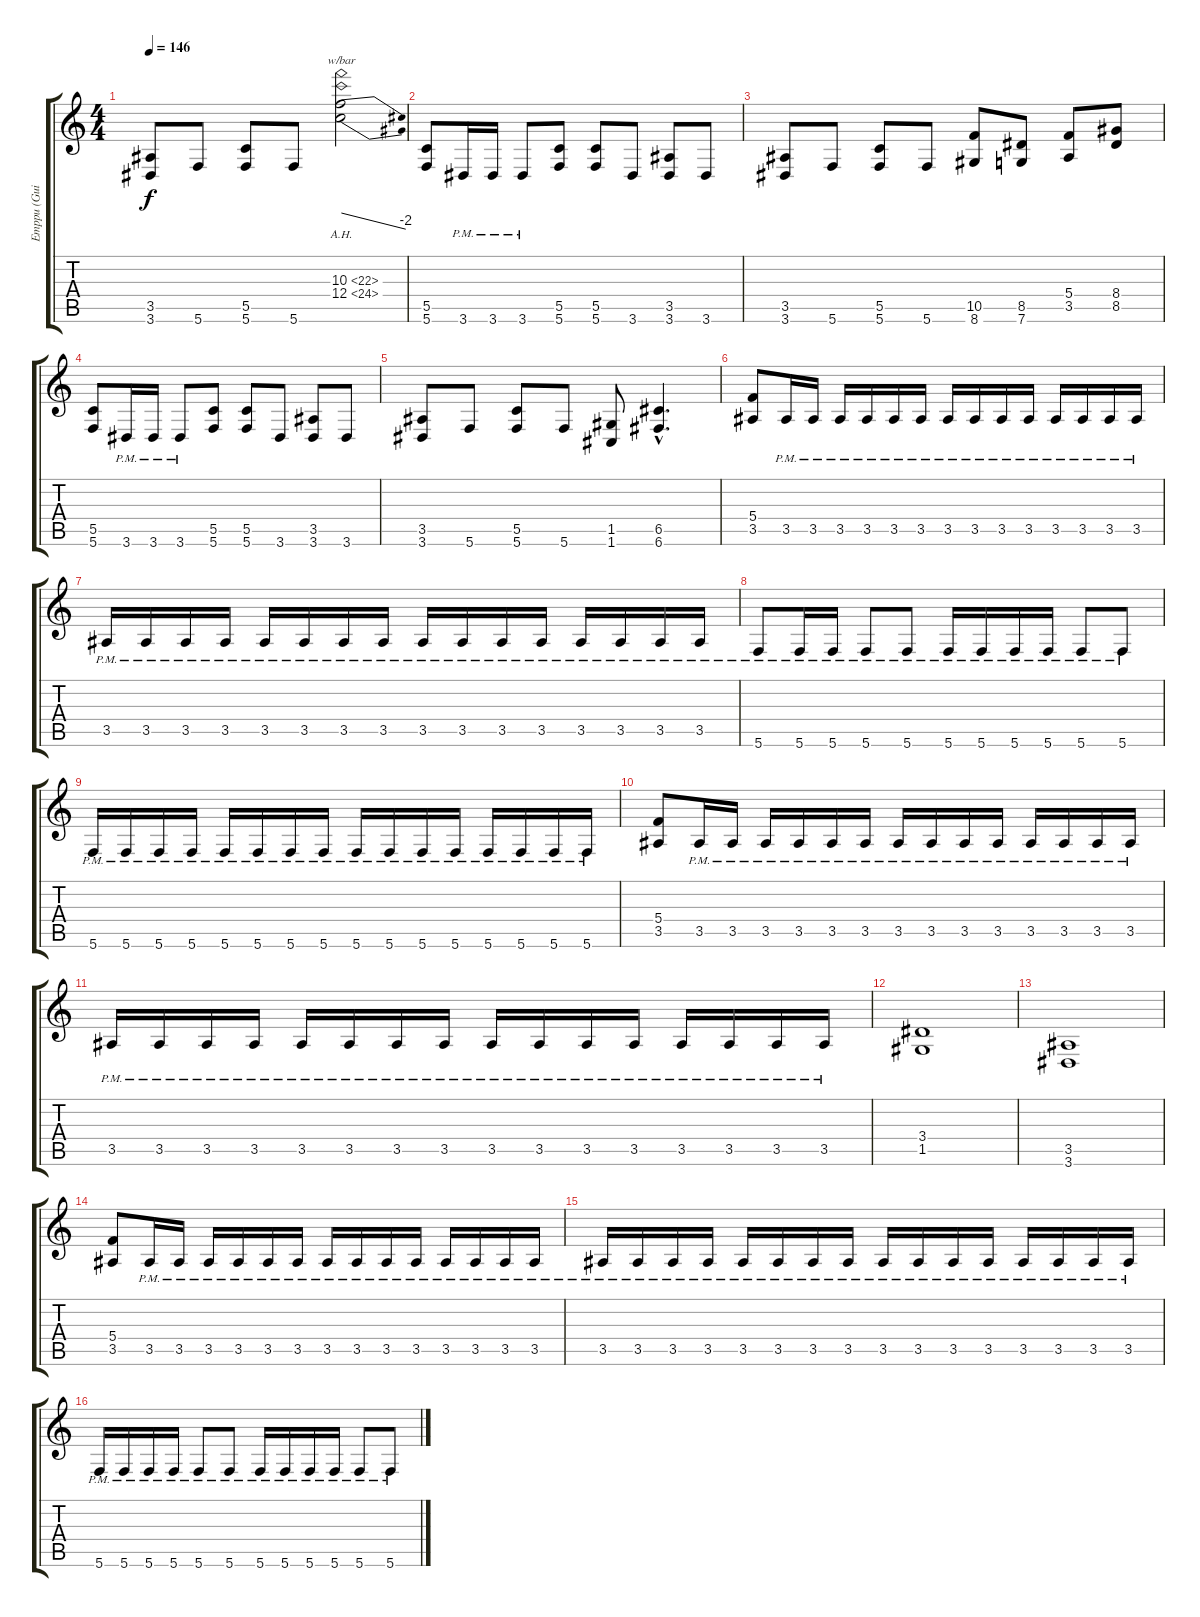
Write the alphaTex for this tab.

\track ("Emppu (Guitar)" "Emppu (Gui") {instrument distortionguitar}
\staff {score tabs}
\tuning (E4 C4 G3 C3 G2 C2) {hide}
\ts (4 4)
\tempo 146
\clef g2
\ks c
(3.5 3.6).8{dy f} 5.6.8 (5.5 5.6).8 5.6.8 (10.3{ah 12} 12.4{ah 12}).2{tbe (dive default 0 0 60 -8)} |
(5.5 5.6).8 3.6{pm}.16 3.6{pm}.16 3.6{pm}.8 (5.5 5.6).8 (5.5 5.6).8 3.6.8 (3.5 3.6).8 3.6.8 |
(3.5 3.6).8 5.6.8 (5.5 5.6).8 5.6.8 (10.5 8.6).8 (8.5 7.6).8 (5.4 3.5).8 (8.4 8.5).8 |
(5.5 5.6).8 3.6{pm}.16 3.6{pm}.16 3.6{pm}.8 (5.5 5.6).8 (5.5 5.6).8 3.6.8 (3.5 3.6).8 3.6.8 |
(3.5 3.6).8 5.6.8 (5.5 5.6).8 5.6.8 (1.5 1.6).8 (6.5{hac} 6.6{hac}).4{d} |
(5.4 3.5).8 3.5{pm}.16 3.5{pm}.16 3.5{pm}.16 3.5{pm}.16 3.5{pm}.16 3.5{pm}.16 3.5{pm}.16 3.5{pm}.16 3.5{pm}.16 3.5{pm}.16 3.5{pm}.16 3.5{pm}.16 3.5{pm}.16 3.5{pm}.16 |
3.5{pm}.16 3.5{pm}.16 3.5{pm}.16 3.5{pm}.16 3.5{pm}.16 3.5{pm}.16 3.5{pm}.16 3.5{pm}.16 3.5{pm}.16 3.5{pm}.16 3.5{pm}.16 3.5{pm}.16 3.5{pm}.16 3.5{pm}.16 3.5{pm}.16 3.5{pm}.16 |
5.6{pm}.8 5.6{pm}.16 5.6{pm}.16 5.6{pm}.8 5.6{pm}.8 5.6{pm}.16 5.6{pm}.16 5.6{pm}.16 5.6{pm}.16 5.6{pm}.8 5.6{pm}.8 |
5.6{pm}.16 5.6{pm}.16 5.6{pm}.16 5.6{pm}.16 5.6{pm}.16 5.6{pm}.16 5.6{pm}.16 5.6{pm}.16 5.6{pm}.16 5.6{pm}.16 5.6{pm}.16 5.6{pm}.16 5.6{pm}.16 5.6{pm}.16 5.6{pm}.16 5.6{pm}.16 |
(5.4 3.5).8 3.5{pm}.16 3.5{pm}.16 3.5{pm}.16 3.5{pm}.16 3.5{pm}.16 3.5{pm}.16 3.5{pm}.16 3.5{pm}.16 3.5{pm}.16 3.5{pm}.16 3.5{pm}.16 3.5{pm}.16 3.5{pm}.16 3.5{pm}.16 |
3.5{pm}.16 3.5{pm}.16 3.5{pm}.16 3.5{pm}.16 3.5{pm}.16 3.5{pm}.16 3.5{pm}.16 3.5{pm}.16 3.5{pm}.16 3.5{pm}.16 3.5{pm}.16 3.5{pm}.16 3.5{pm}.16 3.5{pm}.16 3.5{pm}.16 3.5{pm}.16 |
(3.4 1.5).1 |
(3.5 3.6).1 |
(5.4 3.5).8 3.5{pm}.16 3.5{pm}.16 3.5{pm}.16 3.5{pm}.16 3.5{pm}.16 3.5{pm}.16 3.5{pm}.16 3.5{pm}.16 3.5{pm}.16 3.5{pm}.16 3.5{pm}.16 3.5{pm}.16 3.5{pm}.16 3.5{pm}.16 |
3.5{pm}.16 3.5{pm}.16 3.5{pm}.16 3.5{pm}.16 3.5{pm}.16 3.5{pm}.16 3.5{pm}.16 3.5{pm}.16 3.5{pm}.16 3.5{pm}.16 3.5{pm}.16 3.5{pm}.16 3.5{pm}.16 3.5{pm}.16 3.5{pm}.16 3.5{pm}.16 |
5.6{pm}.16 5.6{pm}.16 5.6{pm}.16 5.6{pm}.16 5.6{pm}.8 5.6{pm}.8 5.6{pm}.16 5.6{pm}.16 5.6{pm}.16 5.6{pm}.16 5.6{pm}.8 5.6{pm}.8
